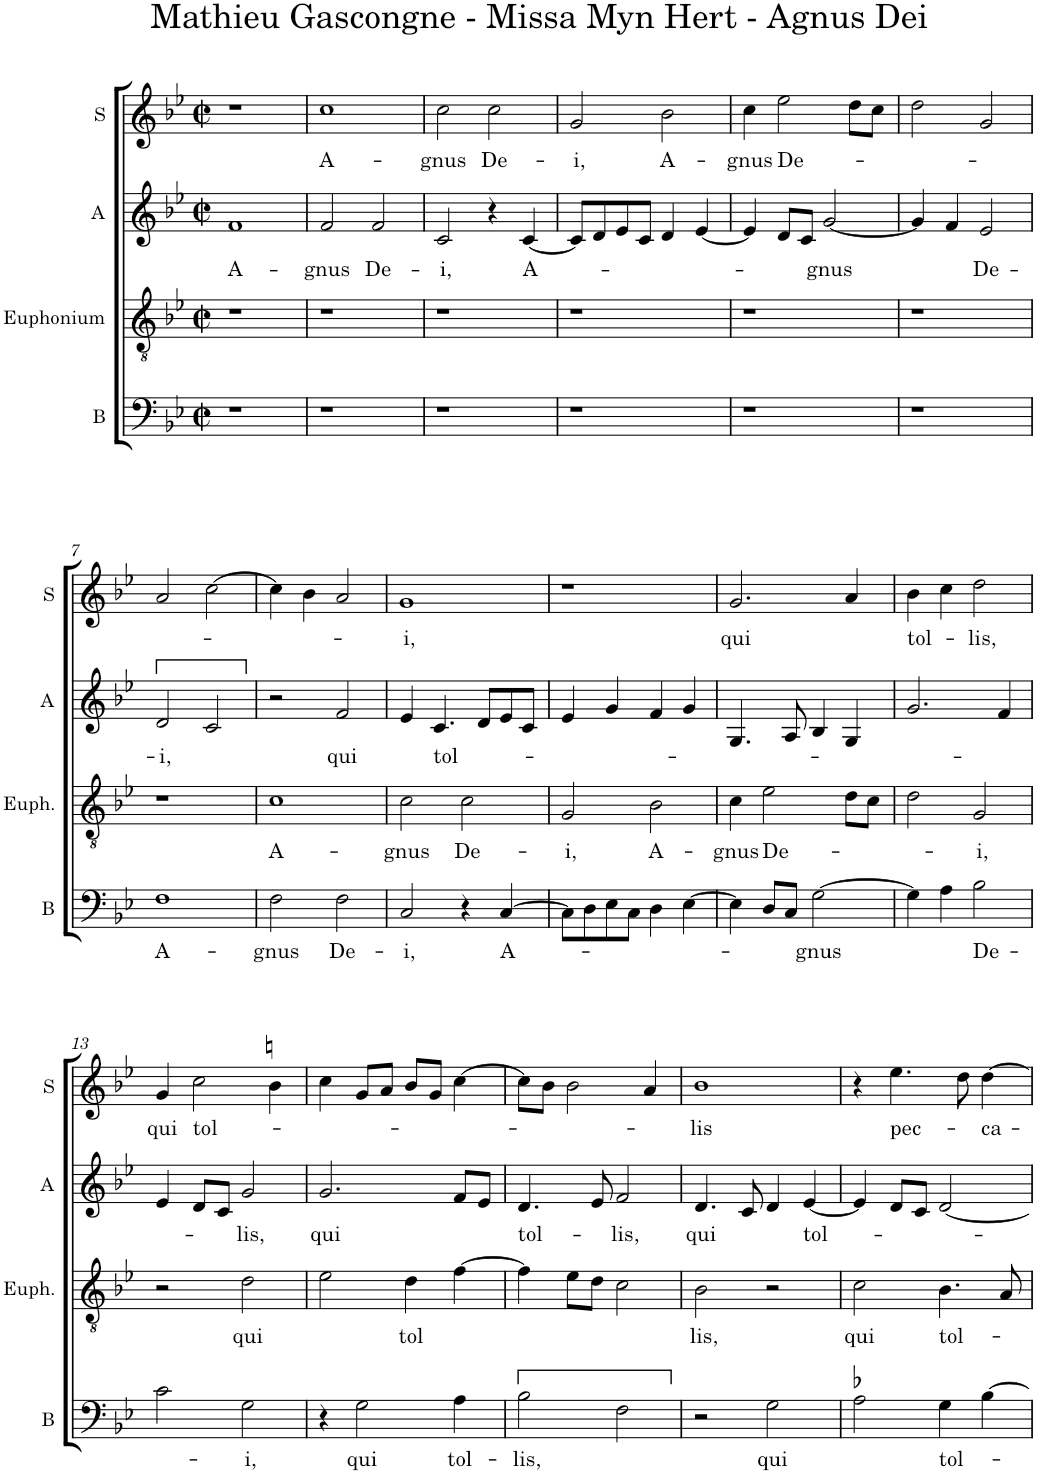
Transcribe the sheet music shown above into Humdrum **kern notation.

**kern	**text	**kern	**text	**kern	**text	**kern	**text
*part4	*part4	*part3	*part3	*part2	*part2	*part1	*part1
*staff4	*staff4	*staff3	*staff3	*staff2	*staff2	*staff1	*staff1
*I"B	*	*I"Euphonium	*	*I"A	*	*I"S	*
*I'B	*	*I'Euph.	*	*I'A	*	*I'S	*
*clefF4	*	*clefGv2	*	*clefG2	*	*clefG2	*
*	*	*	*	*	*	*Trd4c7	*
*k[b-e-]	*	*k[b-e-]	*	*k[b-e-]	*	*k[b-e-]	*
*M2/2	*	*M2/2	*	*M2/2	*	*M2/2	*
*met(c|)	*	*met(c|)	*	*met(c|)	*	*met(c|)	*
=1	=1	=1	=1	=1	=1	=1	=1
!	!	!	!	!	!	!LO:TX:a:t=Mathieu Gascongne - Missa Myn Hert - Agnus Dei	!
!	!	!	!	!	!LO:LY:b	!	!
1r	.	1r	.	1f	A-	1r	.
=2	=2	=2	=2	=2	=2	=2	=2
!	!	!	!	!	!LO:LY:b	!	!LO:LY:b
1r	.	1r	.	2f/	-gnus	1cc	A-
!	!	!	!	!	!LO:LY:b	!	!
.	.	.	.	2f/	De-	.	.
=3	=3	=3	=3	=3	=3	=3	=3
!	!	!	!	!	!LO:LY:b	!	!LO:LY:b
1r	.	1r	.	2c/	-i,	2cc\	-gnus
!	!	!	!	!	!	!	!LO:LY:b
.	.	.	.	4r	.	2cc\	De-
!	!	!	!	!	!LO:LY:b	!	!
.	.	.	.	[4c/	A-	.	.
=4	=4	=4	=4	=4	=4	=4	=4
!	!	!	!	!	!	!	!LO:LY:b
1r	.	1r	.	8c/L]	.	2g/	-i,
.	.	.	.	8d/	.	.	.
.	.	.	.	8e-/	.	.	.
.	.	.	.	8c/J	.	.	.
!	!	!	!	!	!	!	!LO:LY:b
.	.	.	.	4d/	.	2b-\	A-
.	.	.	.	[4e-/	.	.	.
=5	=5	=5	=5	=5	=5	=5	=5
!	!	!	!	!	!	!	!LO:LY:b
1r	.	1r	.	4e-/]	.	4cc\	-gnus
!	!	!	!	!	!	!	!LO:LY:b
.	.	.	.	8d/L	.	2ee-\	De-
.	.	.	.	8c/J	.	.	.
!	!	!	!	!	!LO:LY:b	!	!
.	.	.	.	[2g/	-gnus	.	.
.	.	.	.	.	.	8dd\L	.
.	.	.	.	.	.	8cc\J	.
=6	=6	=6	=6	=6	=6	=6	=6
1r	.	1r	.	4g/]	.	2dd\	.
.	.	.	.	4f/	.	.	.
!	!	!	!	!	!LO:LY:b	!	!
.	.	.	.	2e-/	De-	2g/	.
!!LO:LB:g=z
=7	=7	=7	=7	=7	=7	=7	=7
!	!LO:LY:b	!	!	!	!LO:LY:b	!	!
1F	A-	1r	.	2d/	-i,	2a/	.
.	.	.	.	2c/	.	[2cc\	.
=8	=8	=8	=8	=8	=8	=8	=8
!	!LO:LY:b	!	!LO:LY:b	!	!	!	!
2F\	-gnus	1c	A-	2r	.	4cc\]	.
.	.	.	.	.	.	4b-\	.
!	!LO:LY:b	!	!	!	!LO:LY:b	!	!
2F\	De-	.	.	2f/	qui	2a/	.
=9	=9	=9	=9	=9	=9	=9	=9
!	!LO:LY:b	!	!LO:LY:b	!	!	!	!LO:LY:b
2C/	-i,	2c\	-gnus	4e-/	.	1g	-i,
!	!	!	!	!	!LO:LY:b	!	!
.	.	.	.	4.c/	tol-	.	.
!	!	!	!LO:LY:b	!	!	!	!
4r	.	2c\	De-	.	.	.	.
.	.	.	.	8d/L	.	.	.
!	!LO:LY:b	!	!	!	!	!	!
[4C/	A-	.	.	8e-/	.	.	.
.	.	.	.	8c/J	.	.	.
=10	=10	=10	=10	=10	=10	=10	=10
!	!	!	!LO:LY:b	!	!	!	!
8C\L]	.	2G/	-i,	4e-/	.	1r	.
8D\	.	.	.	.	.	.	.
8E-\	.	.	.	4g/	.	.	.
8C\J	.	.	.	.	.	.	.
!	!	!	!LO:LY:b	!	!	!	!
4D\	.	2B-\	A-	4f/	.	.	.
[4E-\	.	.	.	4g/	.	.	.
=11	=11	=11	=11	=11	=11	=11	=11
!	!	!	!LO:LY:b	!	!	!	!LO:LY:b
4E-\]	.	4c\	-gnus	4.G/	.	2.g/	qui
!	!	!	!LO:LY:b	!	!	!	!
8D/L	.	2e-\	De-	.	.	.	.
8C/J	.	.	.	8A/	.	.	.
!	!LO:LY:b	!	!	!	!	!	!
[2G\	-gnus	.	.	4B-/	.	.	.
.	.	8d\L	.	4G/	.	4a/	.
.	.	8c\J	.	.	.	.	.
=12	=12	=12	=12	=12	=12	=12	=12
!	!	!	!	!	!	!	!LO:LY:b
4G\]	.	2d\	.	2.g/	.	4b-\	tol-
4A\	.	.	.	.	.	4cc\	.
!	!LO:LY:b	!	!LO:LY:b	!	!	!	!LO:LY:b
2B-\	De-	2G/	-i,	.	.	2dd\	-lis,
.	.	.	.	4f/	.	.	.
!!LO:LB:g=z
=13	=13	=13	=13	=13	=13	=13	=13
!	!	!	!	!	!	!	!LO:LY:b
2c\	.	2r	.	4e-/	.	4g/	qui
!	!	!	!	!	!	!	!LO:LY:b
.	.	.	.	8d/L	.	2cc\	tol-
.	.	.	.	8c/J	.	.	.
!	!LO:LY:b	!	!LO:LY:b	!	!LO:LY:b	!	!
2G\	-i,	2d\	qui	2g/	-lis,	.	.
.	.	.	.	.	.	4bn\	.
=14	=14	=14	=14	=14	=14	=14	=14
!	!	!	!	!	!LO:LY:b	!	!
4r	.	2e-\	.	2.g/	qui	4cc\	.
!	!LO:LY:b	!	!	!	!	!	!
2G\	qui	.	.	.	.	8g/L	.
.	.	.	.	.	.	8a/J	.
!	!	!	!LO:LY:b	!	!	!	!
.	.	4d\	tol	.	.	8b-/L	.
.	.	.	.	.	.	8g/J	.
!	!LO:LY:b	!	!	!	!	!	!
4A\	tol-	[4f\	.	8f/L	.	[4cc\	.
.	.	.	.	8e-/J	.	.	.
=15	=15	=15	=15	=15	=15	=15	=15
!	!LO:LY:b	!	!	!	!LO:LY:b	!	!
2B-\	-lis,	4f\]	.	4.d/	tol-	8cc\L]	.
.	.	.	.	.	.	8b-\J	.
.	.	8e-\L	.	.	.	2b-\	.
.	.	8d\J	.	8e-/	.	.	.
!	!	!	!	!	!LO:LY:b	!	!
2F\	.	2c\	.	2f/	-lis,	.	.
.	.	.	.	.	.	4a/	.
=16	=16	=16	=16	=16	=16	=16	=16
!	!	!	!LO:LY:b	!	!LO:LY:b	!	!LO:LY:b
2r	.	2B-\	lis,	4.d/	qui	1b-	-lis
.	.	.	.	8c/	.	.	.
!	!LO:LY:b	!	!	!	!	!	!
2G\	qui	2r	.	4d/	.	.	.
!	!	!	!	!	!LO:LY:b	!	!
.	.	.	.	[4e-/	tol-	.	.
=17	=17	=17	=17	=17	=17	=17	=17
!	!	!	!LO:LY:b	!	!	!	!
2A-X\	.	2c\	qui	4e-/]	.	4r	.
!	!	!	!	!	!	!	!LO:LY:b
.	.	.	.	8d/L	.	4.ee-\	pec-
.	.	.	.	8c/J	.	.	.
!	!LO:LY:b	!	!LO:LY:b	!	!	!	!
4G\	tol-	4.B-\	tol-	[2d/	.	.	.
.	.	.	.	.	.	8dd\	.
!	!	!	!	!	!	!	!LO:LY:b
[4B-\	.	.	.	.	.	[4dd\	-ca-
.	.	8A/	.	.	.	.	.
=	=	=	=	=	=	=	=
*-	*-	*-	*-	*-	*-	*-	*-
